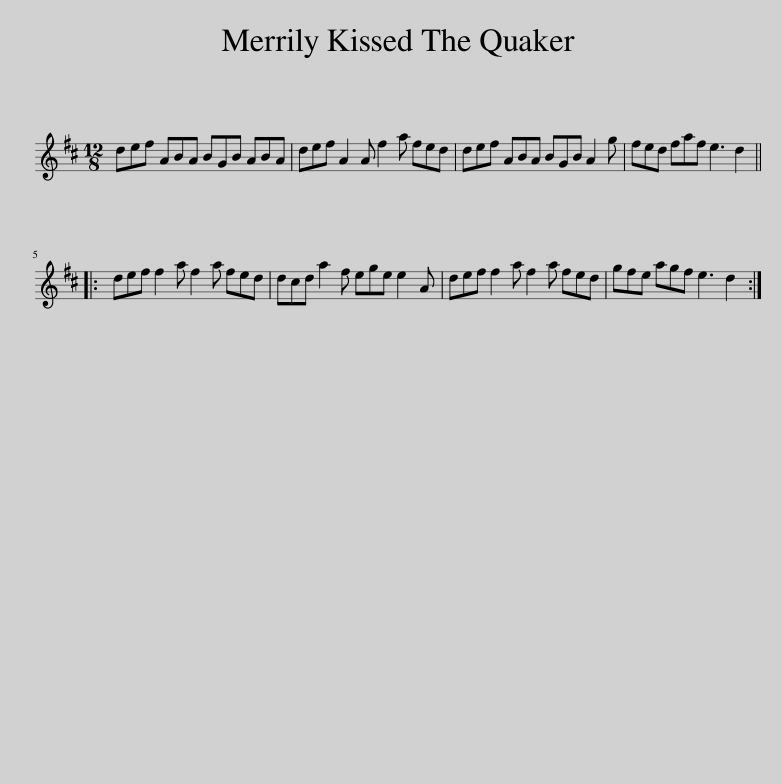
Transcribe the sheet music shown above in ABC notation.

X:1
L:1/8
M:12/8
I:linebreak $
K:D
V:1 treble
V:1
 def ABA BGB ABA | def A2 A f2 a fed | def ABA BGB A2 g | fed faf e3 d2 |:$ def f2 a f2 a fed | %5
 dcd a2 f ege e2 A | def f2 a f2 a fed | gfe agf e3 d2 :| %8
